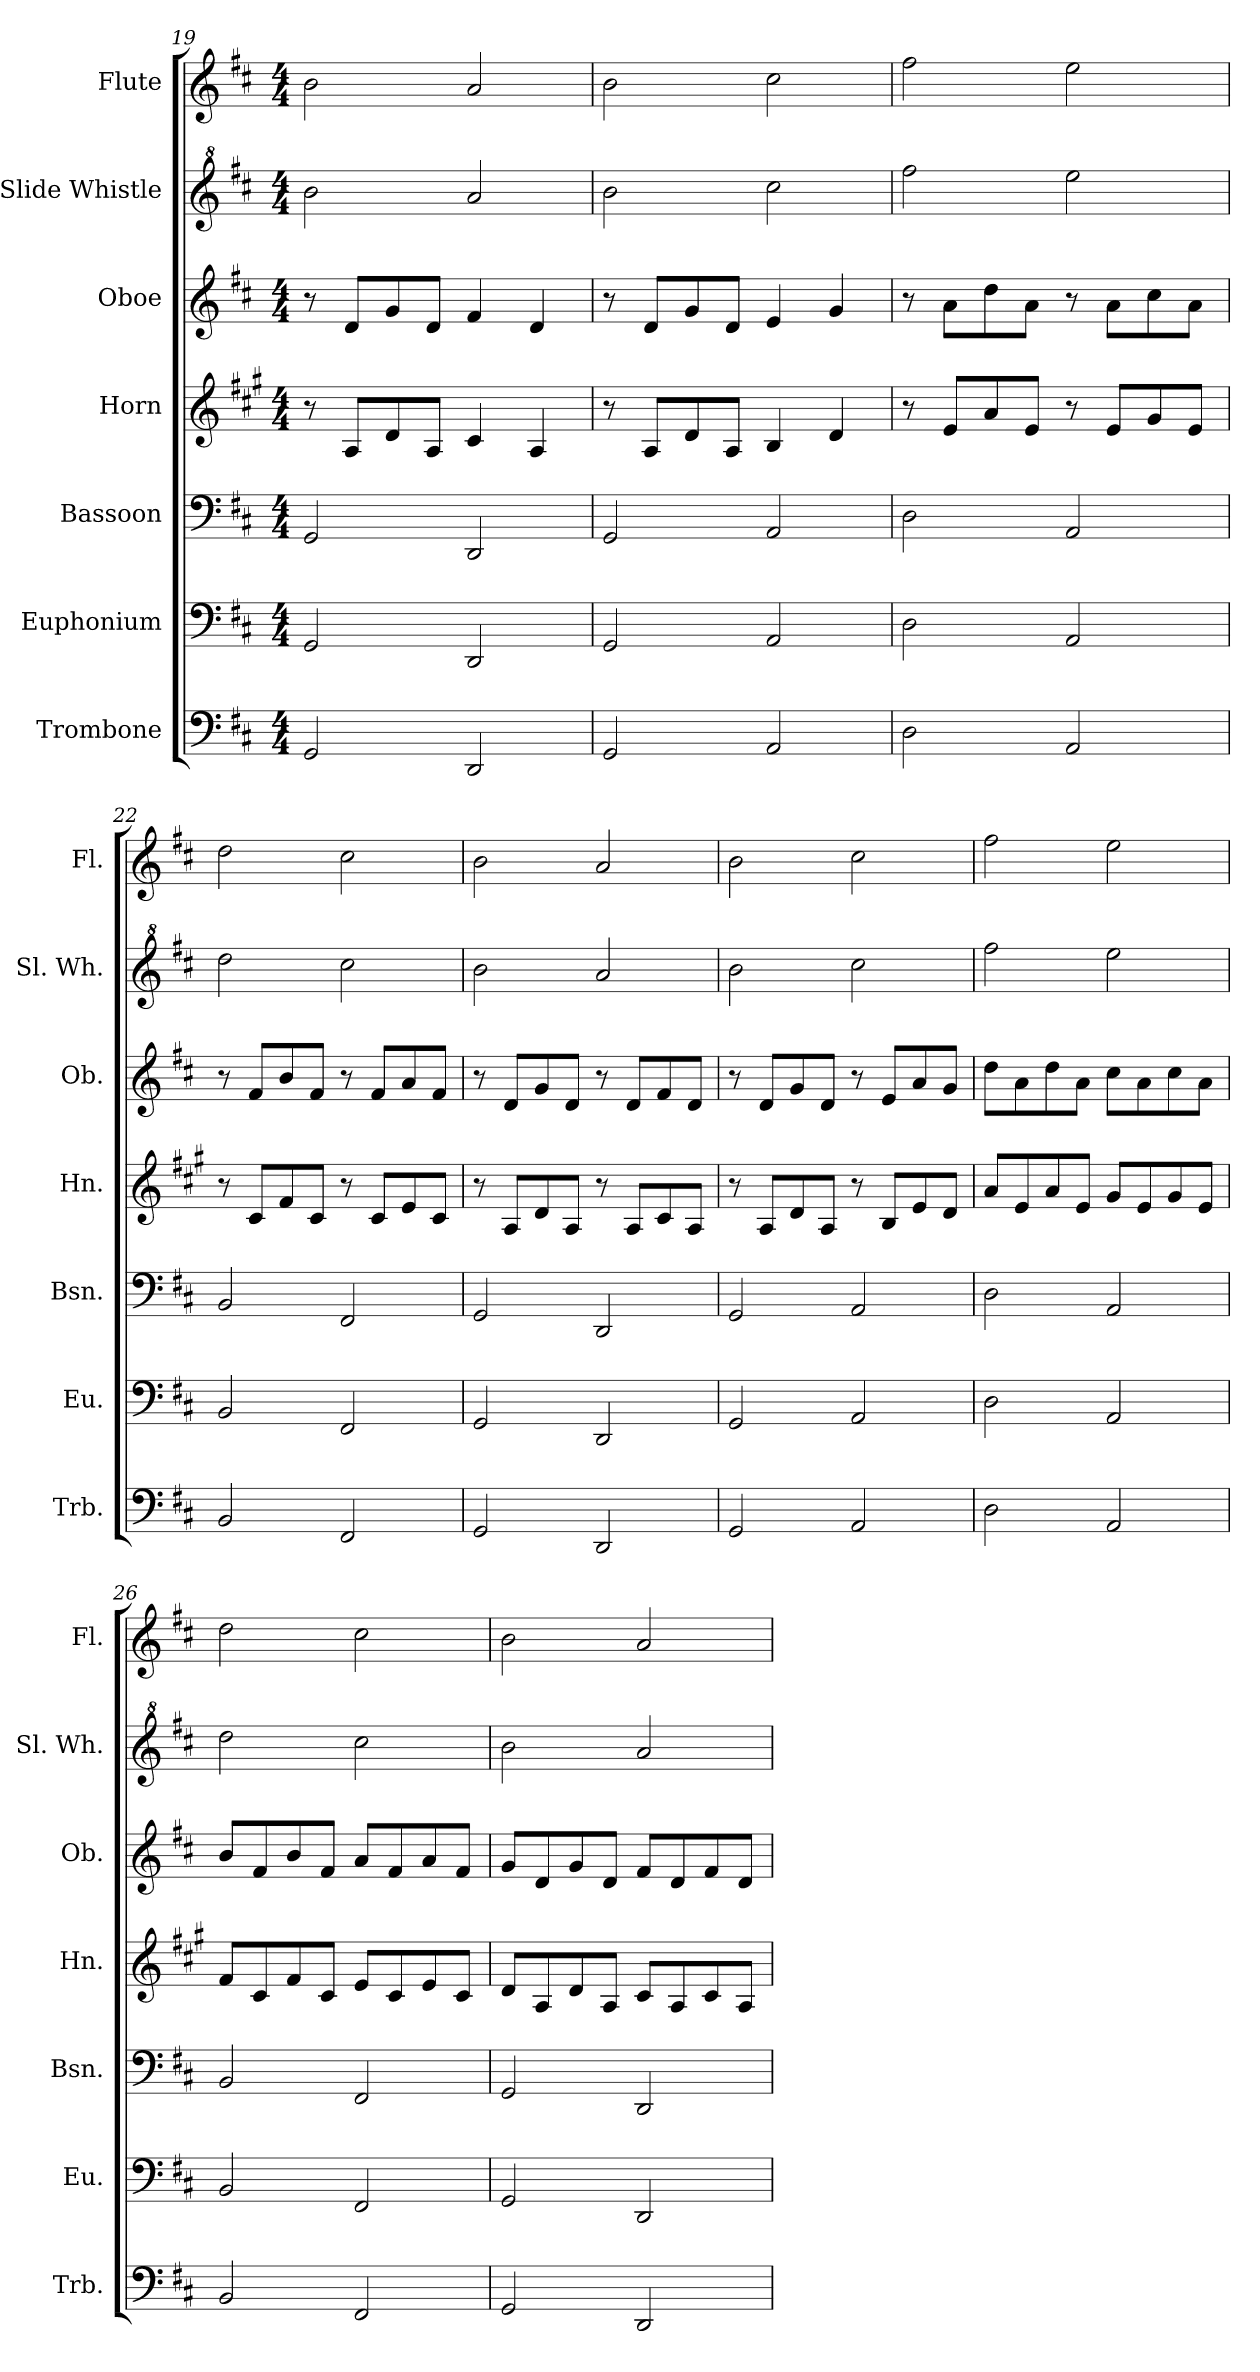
**kern	**kern	**kern	**kern	**kern	**kern	**kern
*part7	*part6	*part5	*part4	*part3	*part2	*part1
*staff7	*staff6	*staff5	*staff4	*staff3	*staff2	*staff1
*I"Trombone	*I"Euphonium	*I"Bassoon	*I"Horn	*I"Oboe	*I"Slide Whistle	*I"Flute
*I'Trb.	*I'Eu.	*I'Bsn.	*I'Hn.	*I'Ob.	*I'Sl. Wh.	*I'Fl.
!!LO:PB:g=z
*clefF4	*clefF4	*clefF4	*clefG2	*clefG2	*clefG^2	*clefG2
*	*	*	*ITrd4c7	*	*	*
*k[f#c#]	*k[f#c#]	*k[f#c#]	*k[f#c#]	*k[f#c#]	*k[f#c#]	*k[f#c#]
*M4/4	*M4/4	*M4/4	*M4/4	*M4/4	*M4/4	*M4/4
=19	=19	=19	=19	=19	=19	=19
2GG/	2GG/	2GG/	8r	8r	2bb\	2b\
.	.	.	8D/L	8d/L	.	.
.	.	.	8G/	8g/	.	.
.	.	.	8D/J	8d/J	.	.
2DD/	2DD/	2DD/	4F#/	4f#/	2aa/	2a/
.	.	.	4D/	4d/	.	.
=20	=20	=20	=20	=20	=20	=20
2GG/	2GG/	2GG/	8r	8r	2bb\	2b\
.	.	.	8D/L	8d/L	.	.
.	.	.	8G/	8g/	.	.
.	.	.	8D/J	8d/J	.	.
2AA/	2AA/	2AA/	4E/	4e/	2ccc#\	2cc#\
.	.	.	4G/	4g/	.	.
=21	=21	=21	=21	=21	=21	=21
2D\	2D\	2D\	8r	8r	2fff#\	2ff#\
.	.	.	8A/L	8a\L	.	.
.	.	.	8d/	8dd\	.	.
.	.	.	8A/J	8a\J	.	.
2AA/	2AA/	2AA/	8r	8r	2eee\	2ee\
.	.	.	8A/L	8a\L	.	.
.	.	.	8c#/	8cc#\	.	.
.	.	.	8A/J	8a\J	.	.
=22	=22	=22	=22	=22	=22	=22
2BB/	2BB/	2BB/	8r	8r	2ddd\	2dd\
.	.	.	8F#/L	8f#/L	.	.
.	.	.	8B/	8b/	.	.
.	.	.	8F#/J	8f#/J	.	.
2FF#/	2FF#/	2FF#/	8r	8r	2ccc#\	2cc#\
.	.	.	8F#/L	8f#/L	.	.
.	.	.	8A/	8a/	.	.
.	.	.	8F#/J	8f#/J	.	.
=23	=23	=23	=23	=23	=23	=23
2GG/	2GG/	2GG/	8r	8r	2bb\	2b\
.	.	.	8D/L	8d/L	.	.
.	.	.	8G/	8g/	.	.
.	.	.	8D/J	8d/J	.	.
2DD/	2DD/	2DD/	8r	8r	2aa/	2a/
.	.	.	8D/L	8d/L	.	.
.	.	.	8F#/	8f#/	.	.
.	.	.	8D/J	8d/J	.	.
!!LO:PB:g=z
=24	=24	=24	=24	=24	=24	=24
2GG/	2GG/	2GG/	8r	8r	2bb\	2b\
.	.	.	8D/L	8d/L	.	.
.	.	.	8G/	8g/	.	.
.	.	.	8D/J	8d/J	.	.
2AA/	2AA/	2AA/	8r	8r	2ccc#\	2cc#\
.	.	.	8E/L	8e/L	.	.
.	.	.	8A/	8a/	.	.
.	.	.	8G/J	8g/J	.	.
=25	=25	=25	=25	=25	=25	=25
2D\	2D\	2D\	8d/L	8dd\L	2fff#\	2ff#\
.	.	.	8A/	8a\	.	.
.	.	.	8d/	8dd\	.	.
.	.	.	8A/J	8a\J	.	.
2AA/	2AA/	2AA/	8c#/L	8cc#\L	2eee\	2ee\
.	.	.	8A/	8a\	.	.
.	.	.	8c#/	8cc#\	.	.
.	.	.	8A/J	8a\J	.	.
=26	=26	=26	=26	=26	=26	=26
2BB/	2BB/	2BB/	8B/L	8b/L	2ddd\	2dd\
.	.	.	8F#/	8f#/	.	.
.	.	.	8B/	8b/	.	.
.	.	.	8F#/J	8f#/J	.	.
2FF#/	2FF#/	2FF#/	8A/L	8a/L	2ccc#\	2cc#\
.	.	.	8F#/	8f#/	.	.
.	.	.	8A/	8a/	.	.
.	.	.	8F#/J	8f#/J	.	.
=27	=27	=27	=27	=27	=27	=27
2GG/	2GG/	2GG/	8G/L	8g/L	2bb\	2b\
.	.	.	8D/	8d/	.	.
.	.	.	8G/	8g/	.	.
.	.	.	8D/J	8d/J	.	.
2DD/	2DD/	2DD/	8F#/L	8f#/L	2aa/	2a/
.	.	.	8D/	8d/	.	.
.	.	.	8F#/	8f#/	.	.
.	.	.	8D/J	8d/J	.	.
=	=	=	=	=	=	=
*-	*-	*-	*-	*-	*-	*-
